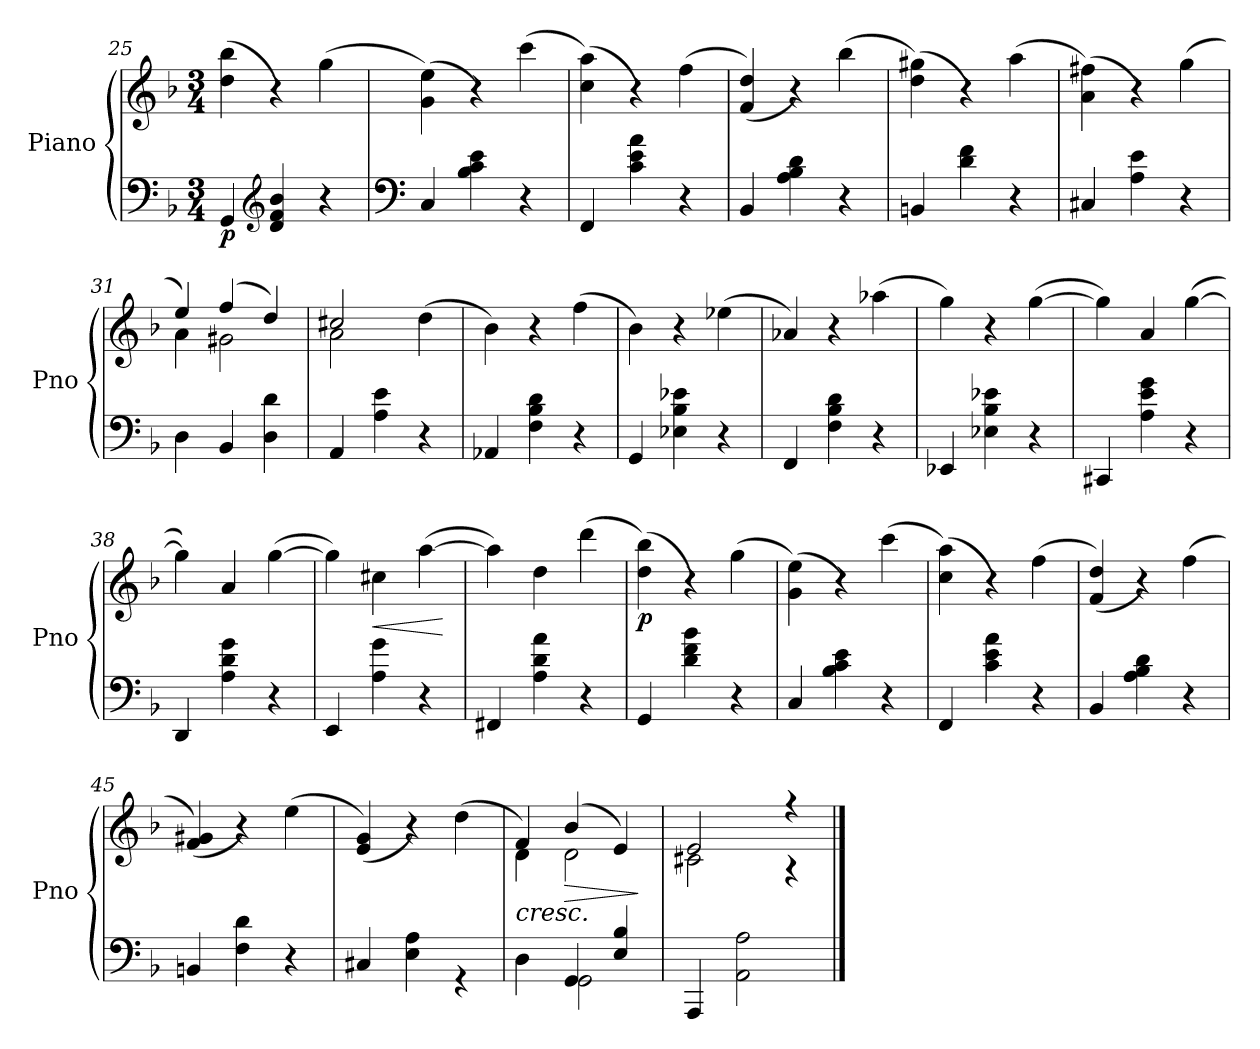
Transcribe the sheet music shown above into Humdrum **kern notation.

**kern	**kern	**dynam
*part1	*part1	*part1
*staff2	*staff1	*staff1/2
*I"Piano	*	*
*I'Pno	*	*
!!LO:LB:g=z
*clefF4	*clefG2	*
*k[b-]	*k[b-]	*
*M3/4	*M3/4	*
=25	=25	=25
!	!	!LO:DY:b=2
4GG/	(>4dd\ 4bb-\	p
*clefG2	*	*
4d/ 4f/ 4b-/	4r)	.
4r	(>4gg\	.
=26	=26	=26
*clefF4	*	*
4C/	(>4g\ 4ee\)	.
4B-\ 4c\ 4e\	4r)	.
4r	(>4ccc\	.
=27	=27	=27
4FF/	(>4cc\ 4aa\)	.
4c\ 4e\ 4a\	4r)	.
4r	(>4ff\	.
=28	=28	=28
4BB-/	(<4f/ 4dd/)	.
4A\ 4B-\ 4d\	4r)	.
4r	(>4bb-\	.
=29	=29	=29
4BBn/	(>4dd\ 4gg#X\)	.
4d\ 4f\	4r)	.
4r	(>4aa\	.
=30	=30	=30
4C#X/	(>4a\ 4ff#X\)	.
4A\ 4e\	4r)	.
4r	(>4gg\	.
=31	=31	=31
*	*^	*
4D\	4ee/)	4a\	.
4BB-/	(>4ff/	2g#X\	.
4D\ 4d\	4dd/)	.	.
=32	=32	=32	=32
4AA/	2cc#X/	2a\	.
4A\ 4e\	.	.	.
4r	(>4dd\	4ryy	.
*	*v	*v	*
=33	=33	=33
4AA-X/	4b-\)	.
4F\ 4B-\ 4d\	4r	.
4r	(>4ff\	.
=34	=34	=34
4GG/	4b-\)	.
4E-X\ 4B-\ 4e-X\	4r	.
4r	(>4ee-X\	.
=35	=35	=35
4FF/	4a-X/)	.
4F\ 4B-\ 4d\	4r	.
4r	(>4aa-X\	.
=36	=36	=36
4EE-X/	4gg\)	.
4E-X\ 4B-\ 4e-X\	4r	.
4r	(>[4gg\	.
!!LO:PB:g=z
=37	=37	=37
4CC#X/	4gg\])	.
4A\ 4e\ 4g\	4a/	.
4r	(>[4gg\	.
=38	=38	=38
4DD/	4gg\])	.
4A\ 4d\ 4g\	4a/	.
4r	(>[4gg\	.
=39	=39	=39
4EE/	4gg\])	.
!	!	!LO:HP:b
4A\ 4g\	4cc#X\	<
4r	(>[4aa\	.
.	.	[
=40	=40	=40
4FF#X/	4aa\])	.
4A\ 4d\ 4a\	4dd\	.
4r	(>4ddd\	.
=41	=41	=41
!	!	!LO:DY:b
4GG/	(>4dd\ 4bb-\)	p
4d\ 4f\ 4b-\	4r)	.
4r	(>4gg\	.
=42	=42	=42
4C/	(>4g\ 4ee\)	.
4B-\ 4c\ 4e\	4r)	.
4r	(>4ccc\	.
=43	=43	=43
4FF/	(>4cc\ 4aa\)	.
4c\ 4e\ 4a\	4r)	.
4r	(>4ff\	.
=44	=44	=44
4BB-/	(<4f/ 4dd/)	.
4A\ 4B-\ 4d\	4r)	.
4r	(>4ff\	.
=45	=45	=45
4BBn/	(<4f/ 4g#X/)	.
4F\ 4d\	4r)	.
4r	(>4ee\	.
=46	=46	=46
4C#X/	(<4e/ 4g/)	.
4E\ 4A\	4r)	.
4rGG	(>4dd\	.
=47	=47	=47
*^	*	*
!	!	!	!LO:HP:b
*	*	*^	*
4D\	4ryy	4f/)	4d\	<
!	!	!	!	!LO:HP:b
4GG/	2GG\	(>4b-/	2d\	>
4E/ 4B-/	.	4e/)	.	.
*v	*v	*	*	*
*	*v	*v	*
.	.	[ ]
=48	=48	=48
*	*^	*
4AAA/	2e/	2c#X\	.
2AA\ 2A\	.	.	.
.	4r	4r	.
*	*v	*v	*
==	==	==
*-	*-	*-
